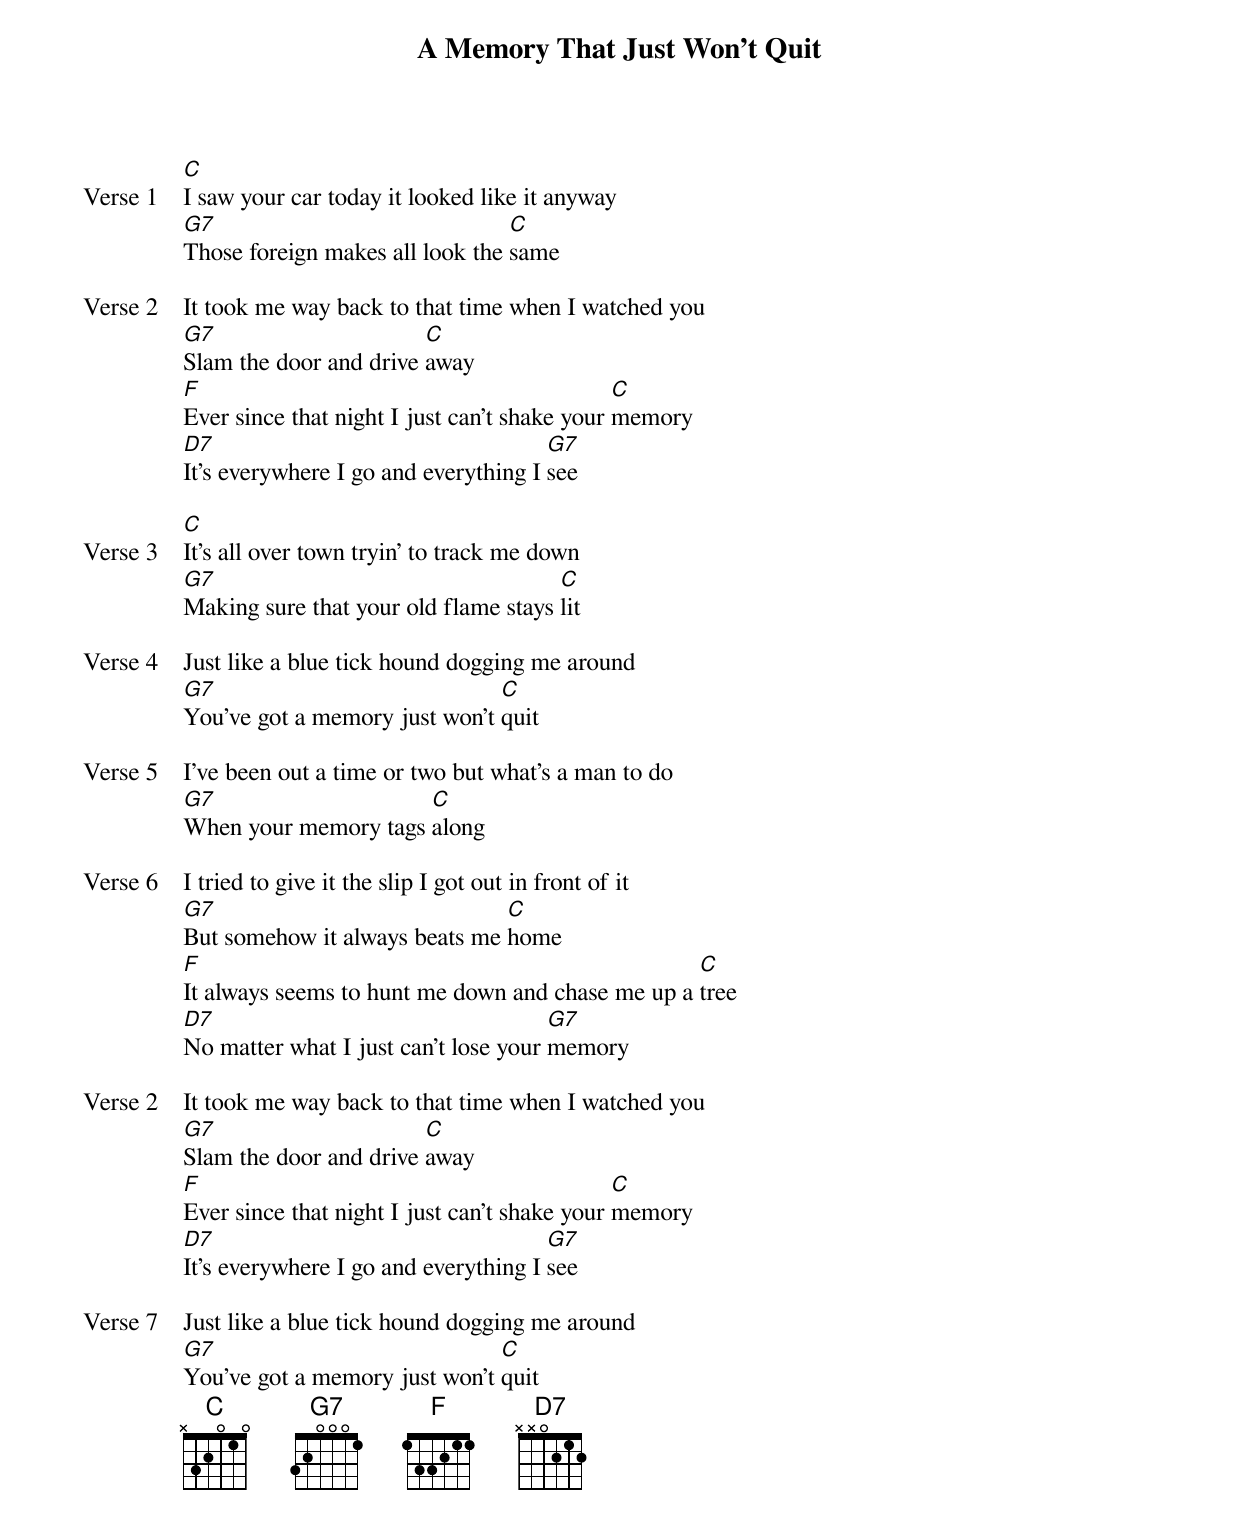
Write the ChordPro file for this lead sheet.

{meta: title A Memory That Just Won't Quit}
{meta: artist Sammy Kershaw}
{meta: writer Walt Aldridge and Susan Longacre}

{start_of_verse: Verse 1}
[C]I saw your car today it looked like it anyway
[G7]Those foreign makes all look the [C]same
{end_of_verse}

{start_of_verse: Verse 2}
It took me way back to that time when I watched you
[G7]Slam the door and drive [C]away
[F]Ever since that night I just can't shake your [C]memory
[D7]It's everywhere I go and everything I [G7]see
{end_of_verse}

{start_of_verse: Verse 3}
[C]It's all over town tryin' to track me down
[G7]Making sure that your old flame stays [C]lit
{end_of_verse}

{start_of_verse: Verse 4}
Just like a blue tick hound dogging me around
[G7]You've got a memory just won't [C]quit
{end_of_verse}

{start_of_verse: Verse 5}
I've been out a time or two but what's a man to do
[G7]When your memory tags [C]along
{end_of_verse}

{start_of_verse: Verse 6}
I tried to give it the slip I got out in front of it
[G7]But somehow it always beats me [C]home
[F]It always seems to hunt me down and chase me up a [C]tree
[D7]No matter what I just can't lose your [G7]memory
{end_of_verse}

{start_of_verse: Verse 2}
It took me way back to that time when I watched you
[G7]Slam the door and drive [C]away
[F]Ever since that night I just can't shake your [C]memory
[D7]It's everywhere I go and everything I [G7]see
{end_of_verse}

{start_of_verse: Verse 7}
Just like a blue tick hound dogging me around
[G7]You've got a memory just won't [C]quit
{end_of_verse}
